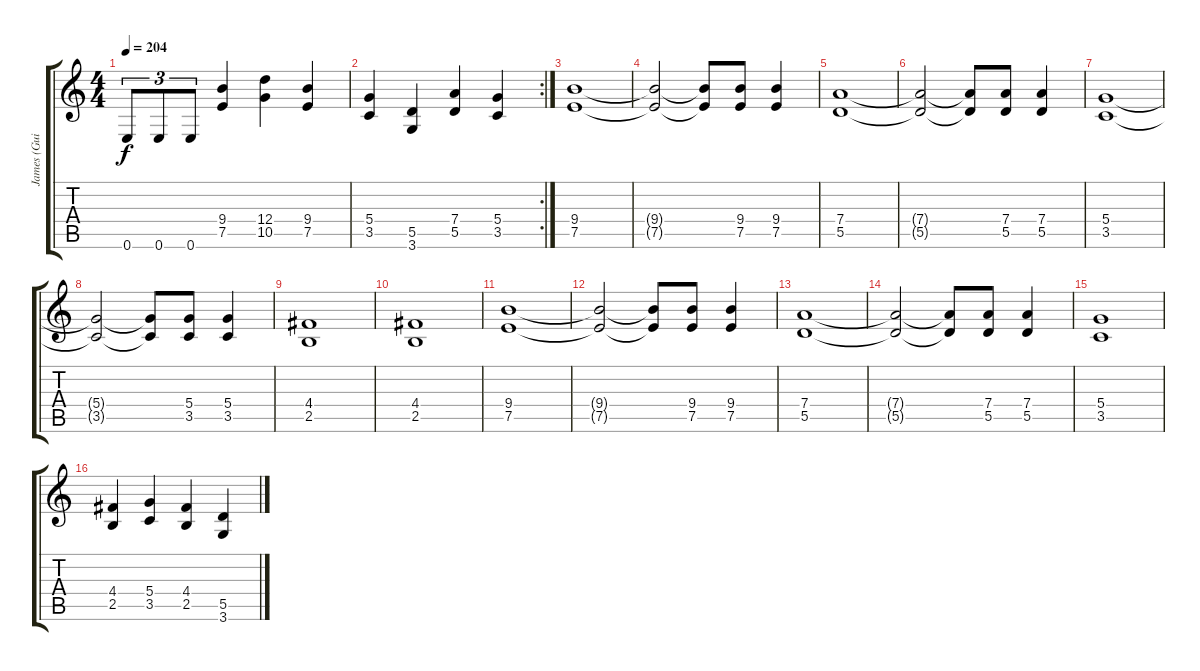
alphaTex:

\track ("James (Guitar 1)" "James (Gui") {instrument distortionguitar}
\staff {score tabs}
\tuning (E4 B3 G3 D3 A2 E2) {hide}
\ts (4 4)
\tempo 204
\clef g2
\ks c
0.6.8{tu (3 2) dy f} 0.6.8{tu (3 2)} 0.6.8{tu (3 2)} (9.4 7.5).4 (12.4 10.5).4 (9.4 7.5).4 |
\rc 2
(5.4 3.5).4 (5.5 3.6).4 (7.4 5.5).4 (5.4 3.5).4 |
(9.4 7.5).1 |
(9.4{t} 7.5{t}).2 (9.4{t} 7.5{t}).8 (9.4 7.5).8 (9.4 7.5).4 |
(7.4 5.5).1 |
(7.4{t} 5.5{t}).2 (7.4{t} 5.5{t}).8 (7.4 5.5).8 (7.4 5.5).4 |
(5.4 3.5).1 |
(5.4{t} 3.5{t}).2 (5.4{t} 3.5{t}).8 (5.4 3.5).8 (5.4 3.5).4 |
(4.4 2.5).1 |
(4.4 2.5).1 |
(9.4 7.5).1 |
(9.4{t} 7.5{t}).2 (9.4{t} 7.5{t}).8 (9.4 7.5).8 (9.4 7.5).4 |
(7.4 5.5).1 |
(7.4{t} 5.5{t}).2 (7.4{t} 5.5{t}).8 (7.4 5.5).8 (7.4 5.5).4 |
(5.4 3.5).1 |
(4.4 2.5).4 (5.4 3.5).4 (4.4 2.5).4 (5.5 3.6).4
